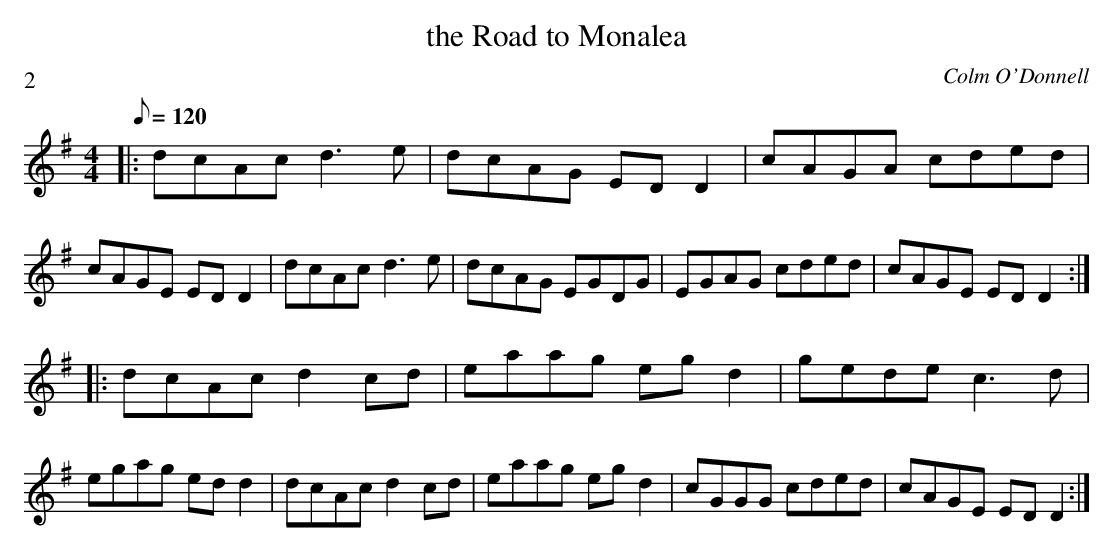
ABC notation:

X:1
T: the Road to Monalea
M:4/4
L:1/8
Q:120
C:Colm O'Donnell
P:2
K:G
|: dcAc d3e | dcAG EDD2 | cAGA cded | cAGE EDD2 \
|  dcAc d3e | dcAG EGDG | EGAG cded | cAGE EDD2 :|
|: dcAc d2cd | eaag egd2 | gede c3d | egag edd2 \
|  dcAc d2cd | eaag egd2 | cGGG cded | cAGE EDD2 :|
